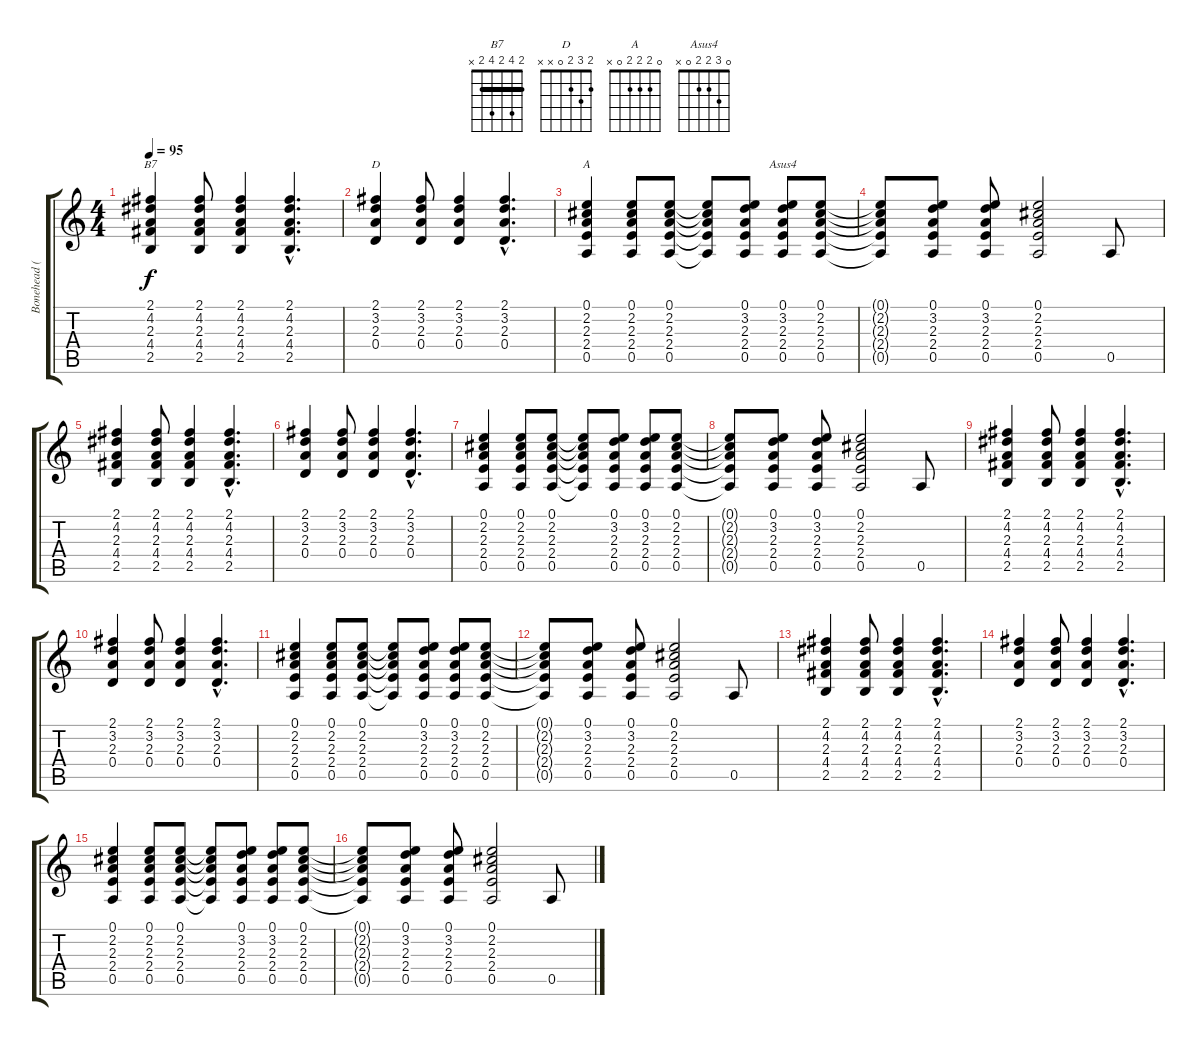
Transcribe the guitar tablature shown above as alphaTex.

\track ("Bonehead (Rythm Guitar)" "Bonehead (") {instrument overdrivenguitar}
\staff {score tabs}
\tuning (E4 B3 G3 D3 A2 E2) {hide}
\chord ("B7" 2 4 2 4 2 x) {barre 2}
\chord ("D" 2 3 2 0 x x)
\chord ("A" 0 2 2 2 0 x)
\chord ("Asus4" 0 3 2 2 0 x)
\ts (4 4)
\tempo 95
\clef g2
\ks c
(2.1 4.2 2.3 4.4 2.5).4{ch "B7" dy f} (2.1 4.2 2.3 4.4 2.5).8 (2.1 4.2 2.3 4.4 2.5).4 (2.1{hac} 4.2{hac} 2.3{hac} 4.4{hac} 2.5{hac}).4{d} |
(2.1 3.2 2.3 0.4).4{ch "D"} (2.1 3.2 2.3 0.4).8 (2.1 3.2 2.3 0.4).4 (2.1{hac} 3.2{hac} 2.3{hac} 0.4{hac}).4{d} |
(0.1 2.2 2.3 2.4 0.5).4{ch "A"} (0.1 2.2 2.3 2.4 0.5).8 (0.1 2.2 2.3 2.4 0.5).8 (0.1{t} 2.2{t} 2.3{t} 2.4{t} 0.5{t}).8 (0.1 3.2 2.3 2.4 0.5).8 (0.1 3.2 2.3 2.4 0.5).8{ch "Asus4"} (0.1 2.2 2.3 2.4 0.5).8 |
(0.1{t} 2.2{t} 2.3{t} 2.4{t} 0.5{t}).8 (0.1 3.2 2.3 2.4 0.5).8 (0.1 3.2 2.3 2.4 0.5).8 (0.1 2.2 2.3 2.4 0.5).2 0.5.8 |
(2.1 4.2 2.3 4.4 2.5).4 (2.1 4.2 2.3 4.4 2.5).8 (2.1 4.2 2.3 4.4 2.5).4 (2.1{hac} 4.2{hac} 2.3{hac} 4.4{hac} 2.5{hac}).4{d} |
(2.1 3.2 2.3 0.4).4 (2.1 3.2 2.3 0.4).8 (2.1 3.2 2.3 0.4).4 (2.1{hac} 3.2{hac} 2.3{hac} 0.4{hac}).4{d} |
(0.1 2.2 2.3 2.4 0.5).4 (0.1 2.2 2.3 2.4 0.5).8 (0.1 2.2 2.3 2.4 0.5).8 (0.1{t} 2.2{t} 2.3{t} 2.4{t} 0.5{t}).8 (0.1 3.2 2.3 2.4 0.5).8 (0.1 3.2 2.3 2.4 0.5).8 (0.1 2.2 2.3 2.4 0.5).8 |
(0.1{t} 2.2{t} 2.3{t} 2.4{t} 0.5{t}).8 (0.1 3.2 2.3 2.4 0.5).8 (0.1 3.2 2.3 2.4 0.5).8 (0.1 2.2 2.3 2.4 0.5).2 0.5.8 |
(2.1 4.2 2.3 4.4 2.5).4 (2.1 4.2 2.3 4.4 2.5).8 (2.1 4.2 2.3 4.4 2.5).4 (2.1{hac} 4.2{hac} 2.3{hac} 4.4{hac} 2.5{hac}).4{d} |
(2.1 3.2 2.3 0.4).4 (2.1 3.2 2.3 0.4).8 (2.1 3.2 2.3 0.4).4 (2.1{hac} 3.2{hac} 2.3{hac} 0.4{hac}).4{d} |
(0.1 2.2 2.3 2.4 0.5).4 (0.1 2.2 2.3 2.4 0.5).8 (0.1 2.2 2.3 2.4 0.5).8 (0.1{t} 2.2{t} 2.3{t} 2.4{t} 0.5{t}).8 (0.1 3.2 2.3 2.4 0.5).8 (0.1 3.2 2.3 2.4 0.5).8 (0.1 2.2 2.3 2.4 0.5).8 |
(0.1{t} 2.2{t} 2.3{t} 2.4{t} 0.5{t}).8 (0.1 3.2 2.3 2.4 0.5).8 (0.1 3.2 2.3 2.4 0.5).8 (0.1 2.2 2.3 2.4 0.5).2 0.5.8 |
(2.1 4.2 2.3 4.4 2.5).4 (2.1 4.2 2.3 4.4 2.5).8 (2.1 4.2 2.3 4.4 2.5).4 (2.1{hac} 4.2{hac} 2.3{hac} 4.4{hac} 2.5{hac}).4{d} |
(2.1 3.2 2.3 0.4).4 (2.1 3.2 2.3 0.4).8 (2.1 3.2 2.3 0.4).4 (2.1{hac} 3.2{hac} 2.3{hac} 0.4{hac}).4{d} |
(0.1 2.2 2.3 2.4 0.5).4 (0.1 2.2 2.3 2.4 0.5).8 (0.1 2.2 2.3 2.4 0.5).8 (0.1{t} 2.2{t} 2.3{t} 2.4{t} 0.5{t}).8 (0.1 3.2 2.3 2.4 0.5).8 (0.1 3.2 2.3 2.4 0.5).8 (0.1 2.2 2.3 2.4 0.5).8 |
(0.1{t} 2.2{t} 2.3{t} 2.4{t} 0.5{t}).8 (0.1 3.2 2.3 2.4 0.5).8 (0.1 3.2 2.3 2.4 0.5).8 (0.1 2.2 2.3 2.4 0.5).2 0.5.8
